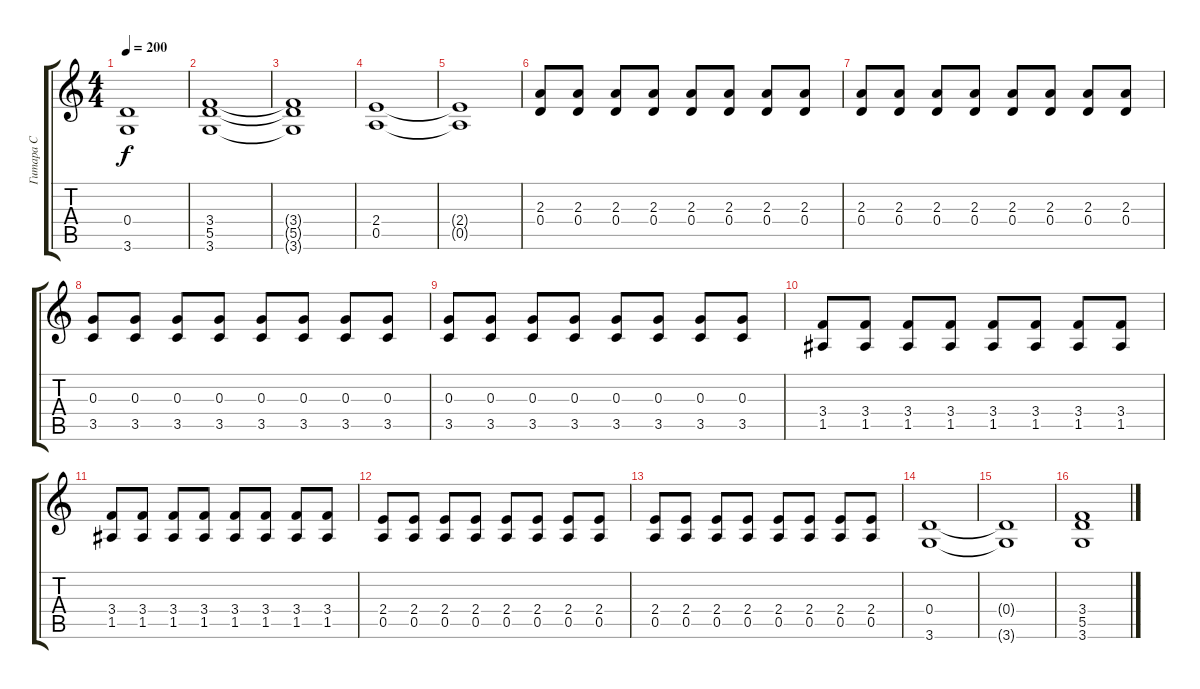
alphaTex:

\track ("Гитара C" "Гитара C") {instrument distortionguitar}
\staff {score tabs}
\tuning (E4 B3 G3 D3 A2 E2) {hide}
\ts (4 4)
\tempo 200
\clef g2
\ks c
(0.4{t} 3.6{t}).1{dy f} |
(3.4 5.5 3.6).1 |
(3.4{t} 5.5{t} 3.6{t}).1 |
(2.4 0.5).1 |
(2.4{t} 0.5{t}).1 |
(2.3 0.4).8{volume 14} (2.3 0.4).8 (2.3 0.4).8 (2.3 0.4).8 (2.3 0.4).8 (2.3 0.4).8 (2.3 0.4).8 (2.3 0.4).8 |
(2.3 0.4).8 (2.3 0.4).8 (2.3 0.4).8 (2.3 0.4).8 (2.3 0.4).8 (2.3 0.4).8 (2.3 0.4).8 (2.3 0.4).8 |
(0.3 3.5).8 (0.3 3.5).8 (0.3 3.5).8 (0.3 3.5).8 (0.3 3.5).8 (0.3 3.5).8 (0.3 3.5).8 (0.3 3.5).8 |
(0.3 3.5).8 (0.3 3.5).8 (0.3 3.5).8 (0.3 3.5).8 (0.3 3.5).8 (0.3 3.5).8 (0.3 3.5).8 (0.3 3.5).8 |
(3.4 1.5).8 (3.4 1.5).8 (3.4 1.5).8 (3.4 1.5).8 (3.4 1.5).8 (3.4 1.5).8 (3.4 1.5).8 (3.4 1.5).8 |
(3.4 1.5).8 (3.4 1.5).8 (3.4 1.5).8 (3.4 1.5).8 (3.4 1.5).8 (3.4 1.5).8 (3.4 1.5).8 (3.4 1.5).8 |
(2.4 0.5).8 (2.4 0.5).8 (2.4 0.5).8 (2.4 0.5).8 (2.4 0.5).8 (2.4 0.5).8 (2.4 0.5).8 (2.4 0.5).8 |
(2.4 0.5).8 (2.4 0.5).8 (2.4 0.5).8 (2.4 0.5).8 (2.4 0.5).8 (2.4 0.5).8 (2.4 0.5).8 (2.4 0.5).8 |
(0.4 3.6).1 |
(0.4{t} 3.6{t}).1 |
(3.4 5.5 3.6).1
